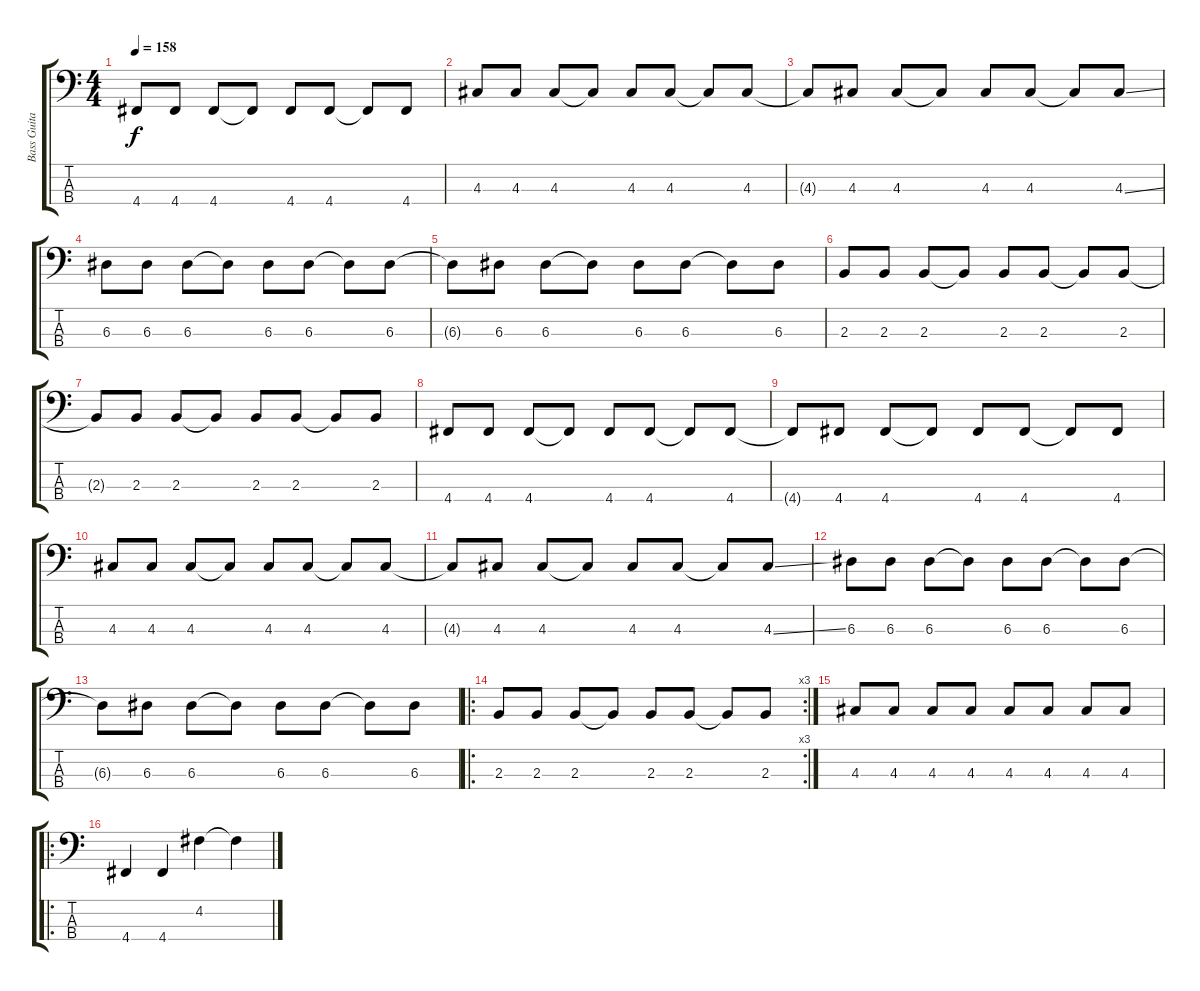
\track ("Bass Guitar ~ Tim ( Live )" "Bass Guita") {instrument electricbassfinger}
\staff {score tabs}
\tuning (G2 D2 A1 D1) {hide}
\ts (4 4)
\tempo 158
\clef f4
\ks c
4.4{t}.8{dy f} 4.4.8 4.4.8 4.4{t}.8 4.4.8 4.4.8 4.4{t}.8 4.4.8 |
4.3.8 4.3.8 4.3.8 4.3{t}.8 4.3.8 4.3.8 4.3{t}.8 4.3.8 |
4.3{t}.8 4.3.8 4.3.8 4.3{t}.8 4.3.8 4.3.8 4.3{t}.8 4.3{ss}.8 |
6.3.8 6.3.8 6.3.8 6.3{t}.8 6.3.8 6.3.8 6.3{t}.8 6.3.8 |
6.3{t}.8 6.3.8 6.3.8 6.3{t}.8 6.3.8 6.3.8 6.3{t}.8 6.3.8 |
2.3.8 2.3.8 2.3.8 2.3{t}.8 2.3.8 2.3.8 2.3{t}.8 2.3.8 |
2.3{t}.8 2.3.8 2.3.8 2.3{t}.8 2.3.8 2.3.8 2.3{t}.8 2.3.8 |
4.4.8 4.4.8 4.4.8 4.4{t}.8 4.4.8 4.4.8 4.4{t}.8 4.4.8 |
4.4{t}.8 4.4.8 4.4.8 4.4{t}.8 4.4.8 4.4.8 4.4{t}.8 4.4.8 |
4.3.8 4.3.8 4.3.8 4.3{t}.8 4.3.8 4.3.8 4.3{t}.8 4.3.8 |
4.3{t}.8 4.3.8 4.3.8 4.3{t}.8 4.3.8 4.3.8 4.3{t}.8 4.3{ss}.8 |
6.3.8 6.3.8 6.3.8 6.3{t}.8 6.3.8 6.3.8 6.3{t}.8 6.3.8 |
6.3{t}.8 6.3.8 6.3.8 6.3{t}.8 6.3.8 6.3.8 6.3{t}.8 6.3.8 |
\ro
\rc 3
2.3.8 2.3.8 2.3.8 2.3{t}.8 2.3.8 2.3.8 2.3{t}.8 2.3.8 |
4.3.8 4.3.8 4.3.8 4.3.8 4.3.8 4.3.8 4.3.8 4.3.8 |
\ro
4.4.4 4.4.4 4.2.4 4.2{t}.4
